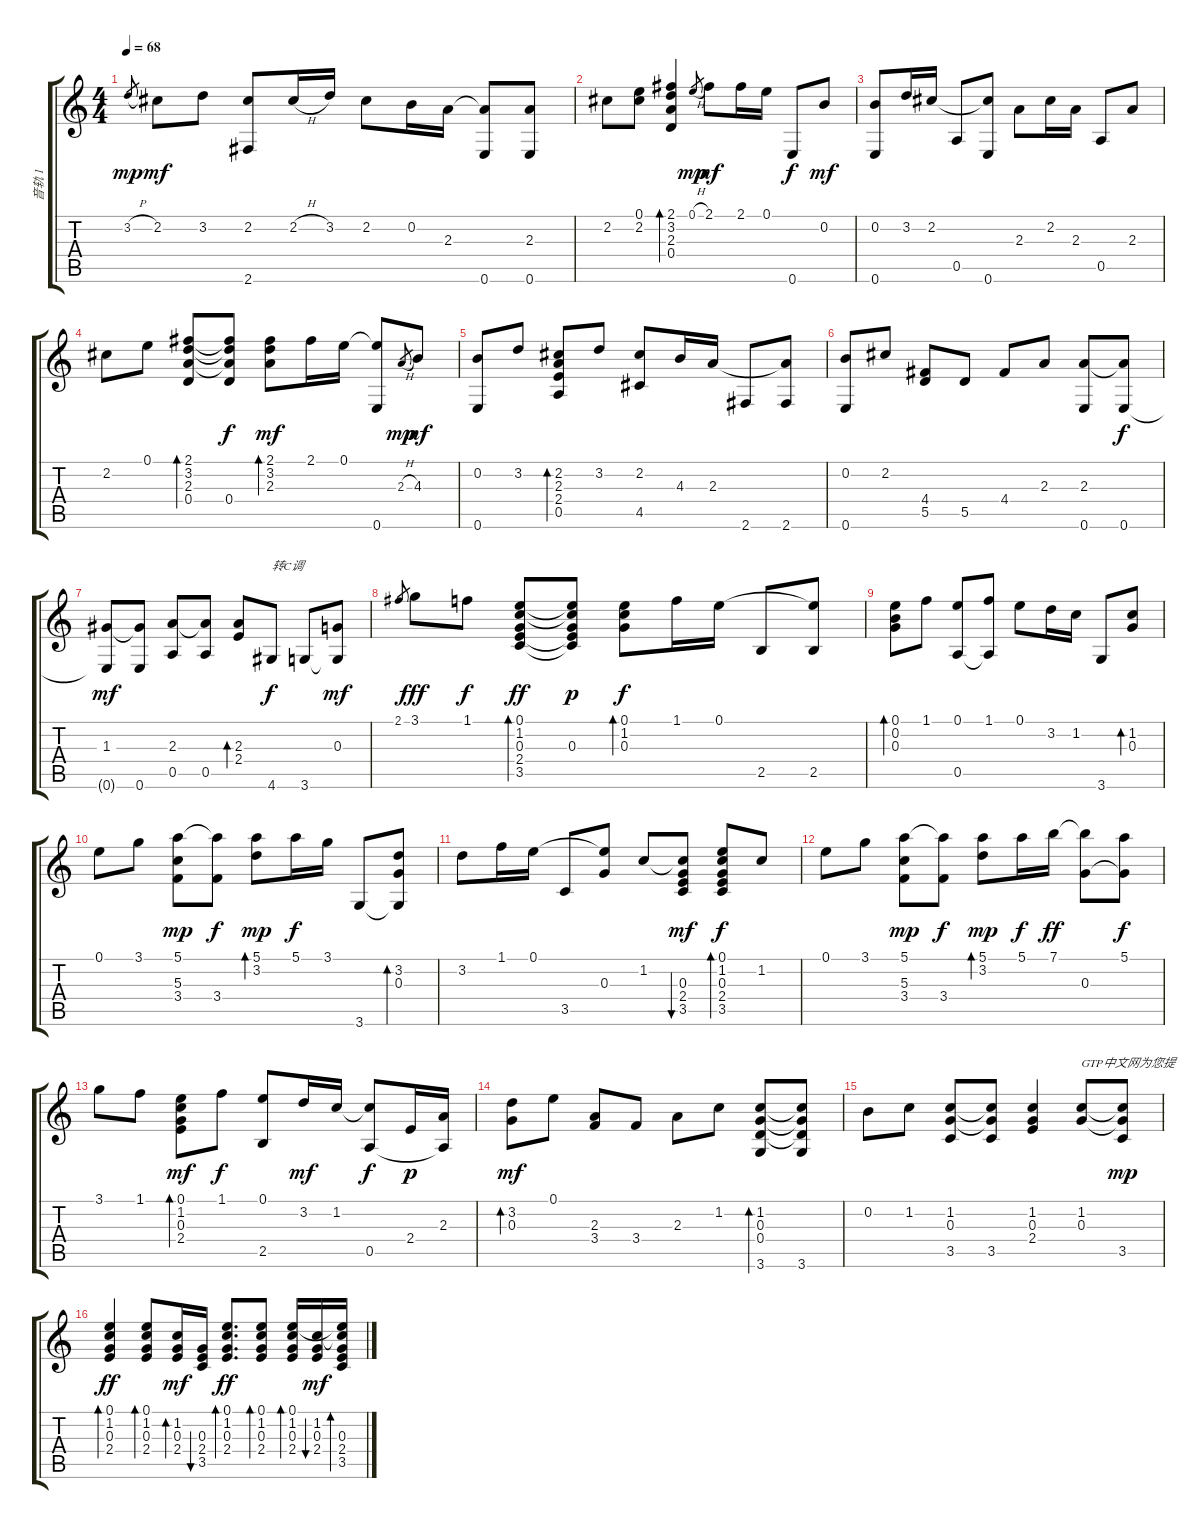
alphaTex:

\track ("音轨 1" "音轨 1") {instrument acousticguitarsteel}
\staff {score tabs}
\tuning (E4 B3 G3 D3 A2 E2) {hide}
\ts (4 4)
\tempo 68
\clef g2
\ks c
3.2{h}.8{gr dy mp} 2.2.8{dy mf} 3.2.8 (2.2 2.6).8 2.2{h}.16 3.2.16 2.2.8 0.2.16 2.3.16 (2.3{t} 0.6).8 (2.3 0.6).8 |
2.2.8 (0.1 2.2).8 (2.1 3.2 2.3 0.4).4{bd 240} 0.1{h}.8{gr dy mp} 2.1.8{dy mf} 2.1.16 0.1.16 0.6.8{dy f} 0.2.8{dy mf} |
(0.2 0.6).8 3.2.16 2.2.16 0.5.8 (2.2{t} 0.6).8 2.3.8 2.2.16 2.3.16 0.5.8 2.3.8 |
2.2.8 0.1.8 (2.1 3.2 2.3 0.4).8{bd 240} (2.1{t} 3.2{t} 2.3{t} 0.4).8{dy f} (2.1 3.2 2.3).8{bd 240 dy mf} 2.1.16 0.1.16 (0.1{t} 0.6).8 2.3{h}.8{gr dy mp} 4.3.8{dy mf} |
(0.2 0.6).8 3.2.8 (2.2 2.3 2.4 0.5).8{bd 120} 3.2.8 (2.2 4.5).8 4.3.16 2.3.16 2.6.8 (2.3{t} 2.6).8 |
(0.2 0.6).8 2.2.8 (4.4 5.5).8 5.5.8 4.4.8 2.3.8 (2.3 0.6).8 (2.3{t} 0.6).8{dy f} |
(1.3 0.6{t}).8{dy mf} (1.3{t} 0.6).8 (2.3 0.5).8 (2.3{t} 0.5).8 (2.3 2.4).8{bd 480} 4.6.8{txt "转C调" dy f} 3.6.8 (0.3 3.6{t}).8{dy mf} |
2.1.8{gr} 3.1.8{dy fff} 1.1.8{dy f} (0.1 1.2 0.3 2.4 3.5).8{bd 30 dy ff} (0.1{t} 1.2{t} 0.3 2.4{t} 3.5{t}).8{dy p} (0.1 1.2 0.3).8{bd 480 dy f} 1.1.16 0.1.16 2.5.8 (0.1{t} 2.5).8 |
(0.1 0.2 0.3).8{bd 480} 1.1.8 (0.1 0.5).8 (1.1 0.5{t}).8 0.1.8 3.2.16 1.2.16 3.6.8 (1.2 0.3).8{bd 480} |
0.1.8 3.1.8 (5.1 5.3 3.4).8{dy mp} (5.1{t} 3.4).8{dy f} (5.1 3.2).8{bd 480 dy mp} 5.1.16{dy f} 3.1.16 3.6.8 (3.2 0.3 3.6{t}).8{bd 480} |
3.2.8 1.1.16 0.1.16 3.5.8 (0.1{t} 0.3).8 1.2.8 (1.2{t} 0.3 2.4 3.5).8{bu 240 dy mf} (0.1 1.2 0.3 2.4 3.5).8{bd 120 dy f} 1.2.8 |
0.1.8 3.1.8 (5.1 5.3 3.4).8{dy mp} (5.1{t} 3.4).8{dy f} (5.1 3.2).8{bd 480 dy mp} 5.1.16{dy f} 7.1.16{dy ff} (7.1{t} 0.3).8 (5.1 0.3{t}).8{dy f} |
3.1.8 1.1.8 (0.1 1.2 0.3 2.4).8{bd 120 dy mf} 1.1.8{dy f} (0.1 2.5).8 3.2.16{dy mf} 1.2.16 (1.2{t} 0.5).8{dy f} 2.4.16{dy p} (2.3 0.5{t}).16 |
(3.2 0.3).8{bd 480 dy mf} 0.1.8 (2.3 3.4).8 3.4.8 2.3.8 1.2.8 (1.2 0.3 0.4 3.6).8{bd 480} (1.2{t} 0.3{t} 0.4{t} 3.6).8 |
0.2.8 1.2.8 (1.2 0.3 3.5).8 (1.2{t} 0.3{t} 3.5).8 (1.2 0.3 2.4).4 (1.2 0.3).8{txt "GTP中文网为您提"} (1.2{t} 0.3{t} 3.5).8{dy mp} |
(0.1 1.2 0.3 2.4).4{bd 30 dy ff} (0.1 1.2 0.3 2.4).8{bd 60} (1.2 0.3 2.4).16{bd 60 dy mf} (0.3 2.4 3.5).16{bu 60} (0.1 1.2 0.3 2.4).8{d bd 60 dy ff} (0.1 1.2 0.3 2.4).8{bd 30} (0.1 1.2 0.3 2.4).16{bd 30} (1.2 0.3 2.4).16{bu 30 dy mf} (0.1{t} 1.2{t} 0.3 2.4 3.5).16{bd 30}
